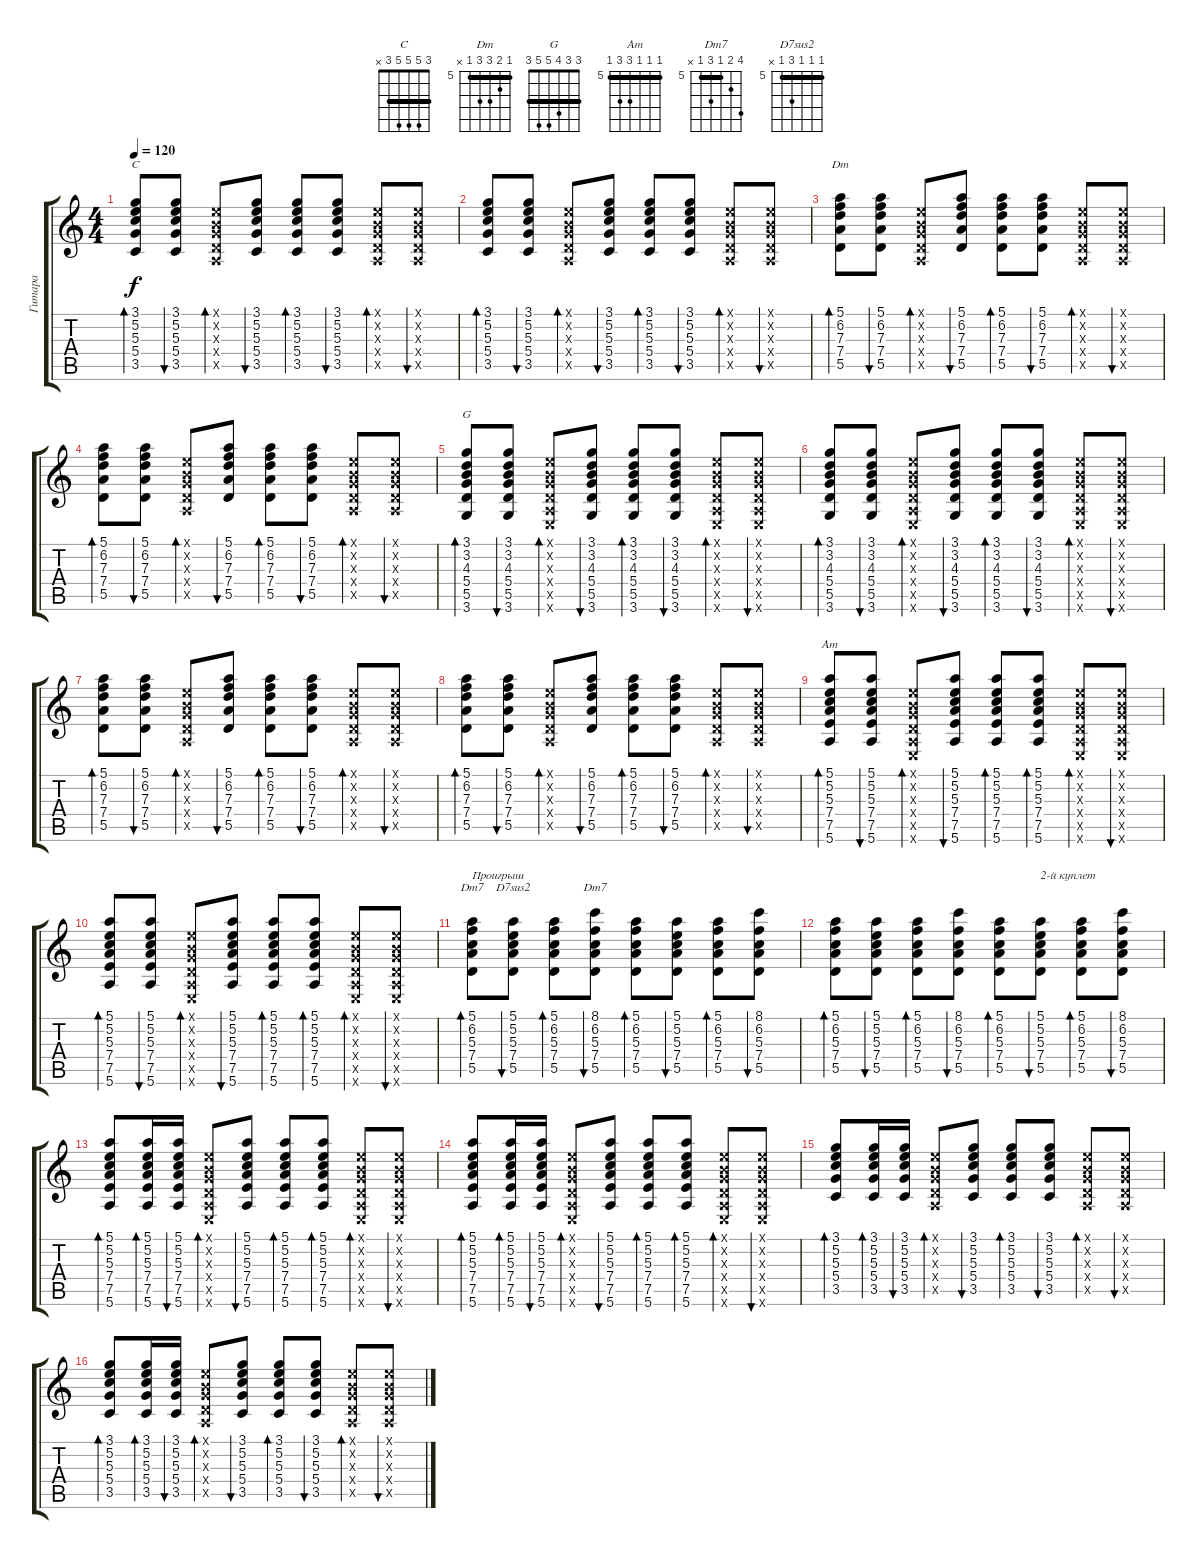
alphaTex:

\track ("Гитара" "Гитара") {instrument acousticguitarsteel}
\staff {score tabs}
\tuning (E4 B3 G3 D3 A2 E2) {hide}
\chord ("C" 3 5 5 5 3 x) {barre 3}
\chord ("Dm" 5 6 7 7 5 x) {firstfret 5 barre 5}
\chord ("G" 3 3 4 5 5 3) {barre 3}
\chord ("Am" 5 5 5 7 7 5) {firstfret 5 barre 5}
\chord ("Dm7" 5 6 5 7 5 x) {firstfret 5 barre 5}
\chord ("D7sus2" 5 5 5 7 5 x) {firstfret 5 barre 5}
\chord ("Dm7" 8 6 5 7 5 x) {firstfret 5 barre 5}
\ts (4 4)
\tempo 120
\clef g2
\ks c
(3.1 5.2 5.3 5.4 3.5).8{bd 60 ch "C" dy f} (3.1 5.2 5.3 5.4 3.5).8{bu 60} (0.1{x} 0.2{x} 0.3{x} 0.4{x} 0.5{x}).8{bd 60} (3.1 5.2 5.3 5.4 3.5).8{bu 60} (3.1 5.2 5.3 5.4 3.5).8{bd 60} (3.1 5.2 5.3 5.4 3.5).8{bu 60} (0.1{x} 0.2{x} 0.3{x} 0.4{x} 0.5{x}).8{bd 60} (0.1{x} 0.2{x} 0.3{x} 0.4{x} 0.5{x}).8{bu 60} |
(3.1 5.2 5.3 5.4 3.5).8{bd 60} (3.1 5.2 5.3 5.4 3.5).8{bu 60} (0.1{x} 0.2{x} 0.3{x} 0.4{x} 0.5{x}).8{bd 60} (3.1 5.2 5.3 5.4 3.5).8{bu 60} (3.1 5.2 5.3 5.4 3.5).8{bd 60} (3.1 5.2 5.3 5.4 3.5).8{bu 60} (0.1{x} 0.2{x} 0.3{x} 0.4{x} 0.5{x}).8{bd 60} (0.1{x} 0.2{x} 0.3{x} 0.4{x} 0.5{x}).8{bu 60} |
(5.1 6.2 7.3 7.4 5.5).8{bd 60 ch "Dm"} (5.1 6.2 7.3 7.4 5.5).8{bu 60} (0.1{x} 0.2{x} 0.3{x} 0.4{x} 0.5{x}).8{bd 60} (5.1 6.2 7.3 7.4 5.5).8{bu 60} (5.1 6.2 7.3 7.4 5.5).8{bd 60} (5.1 6.2 7.3 7.4 5.5).8{bu 60} (0.1{x} 0.2{x} 0.3{x} 0.4{x} 0.5{x}).8{bd 60} (0.1{x} 0.2{x} 0.3{x} 0.4{x} 0.5{x}).8{bu 60} |
(5.1 6.2 7.3 7.4 5.5).8{bd 60} (5.1 6.2 7.3 7.4 5.5).8{bu 60} (0.1{x} 0.2{x} 0.3{x} 0.4{x} 0.5{x}).8{bd 60} (5.1 6.2 7.3 7.4 5.5).8{bu 60} (5.1 6.2 7.3 7.4 5.5).8{bd 60} (5.1 6.2 7.3 7.4 5.5).8{bu 60} (0.1{x} 0.2{x} 0.3{x} 0.4{x} 0.5{x}).8{bd 60} (0.1{x} 0.2{x} 0.3{x} 0.4{x} 0.5{x}).8{bu 60} |
(3.1 3.2 4.3 5.4 5.5 3.6).8{bd 60 ch "G"} (3.1 3.2 4.3 5.4 5.5 3.6).8{bu 60} (0.1{x} 0.2{x} 0.3{x} 0.4{x} 0.5{x} 0.6{x}).8{bd 60} (3.1 3.2 4.3 5.4 5.5 3.6).8{bu 60} (3.1 3.2 4.3 5.4 5.5 3.6).8{bd 60} (3.1 3.2 4.3 5.4 5.5 3.6).8{bu 60} (0.1{x} 0.2{x} 0.3{x} 0.4{x} 0.5{x} 0.6{x}).8{bd 60} (0.1{x} 0.2{x} 0.3{x} 0.4{x} 0.5{x} 0.6{x}).8{bu 60} |
(3.1 3.2 4.3 5.4 5.5 3.6).8{bd 60} (3.1 3.2 4.3 5.4 5.5 3.6).8{bu 60} (0.1{x} 0.2{x} 0.3{x} 0.4{x} 0.5{x} 0.6{x}).8{bd 60} (3.1 3.2 4.3 5.4 5.5 3.6).8{bu 60} (3.1 3.2 4.3 5.4 5.5 3.6).8{bd 60} (3.1 3.2 4.3 5.4 5.5 3.6).8{bu 60} (0.1{x} 0.2{x} 0.3{x} 0.4{x} 0.5{x} 0.6{x}).8{bd 60} (0.1{x} 0.2{x} 0.3{x} 0.4{x} 0.5{x} 0.6{x}).8{bu 60} |
(5.1 6.2 7.3 7.4 5.5).8{bd 60} (5.1 6.2 7.3 7.4 5.5).8{bu 60} (0.1{x} 0.2{x} 0.3{x} 0.4{x} 0.5{x}).8{bd 60} (5.1 6.2 7.3 7.4 5.5).8{bu 60} (5.1 6.2 7.3 7.4 5.5).8{bd 60} (5.1 6.2 7.3 7.4 5.5).8{bu 60} (0.1{x} 0.2{x} 0.3{x} 0.4{x} 0.5{x}).8{bd 60} (0.1{x} 0.2{x} 0.3{x} 0.4{x} 0.5{x}).8{bu 60} |
(5.1 6.2 7.3 7.4 5.5).8{bd 60} (5.1 6.2 7.3 7.4 5.5).8{bu 60} (0.1{x} 0.2{x} 0.3{x} 0.4{x} 0.5{x}).8{bd 60} (5.1 6.2 7.3 7.4 5.5).8{bu 60} (5.1 6.2 7.3 7.4 5.5).8{bd 60} (5.1 6.2 7.3 7.4 5.5).8{bu 60} (0.1{x} 0.2{x} 0.3{x} 0.4{x} 0.5{x}).8{bd 60} (0.1{x} 0.2{x} 0.3{x} 0.4{x} 0.5{x}).8{bu 60} |
(5.1 5.2 5.3 7.4 7.5 5.6).8{bd 60 ch "Am"} (5.1 5.2 5.3 7.4 7.5 5.6).8{bu 60} (0.1{x} 0.2{x} 0.3{x} 0.4{x} 0.5{x} 0.6{x}).8{bd 60} (5.1 5.2 5.3 7.4 7.5 5.6).8{bu 60} (5.1 5.2 5.3 7.4 7.5 5.6).8{bd 60} (5.1 5.2 5.3 7.4 7.5 5.6).8{bd 60} (0.1{x} 0.2{x} 0.3{x} 0.4{x} 0.5{x} 0.6{x}).8{bd 60} (0.1{x} 0.2{x} 0.3{x} 0.4{x} 0.5{x} 0.6{x}).8{bu 60} |
(5.1 5.2 5.3 7.4 7.5 5.6).8{bd 60} (5.1 5.2 5.3 7.4 7.5 5.6).8{bu 60} (0.1{x} 0.2{x} 0.3{x} 0.4{x} 0.5{x} 0.6{x}).8{bd 60} (5.1 5.2 5.3 7.4 7.5 5.6).8{bu 60} (5.1 5.2 5.3 7.4 7.5 5.6).8{bd 60} (5.1 5.2 5.3 7.4 7.5 5.6).8{bd 60} (0.1{x} 0.2{x} 0.3{x} 0.4{x} 0.5{x} 0.6{x}).8{bd 60} (0.1{x} 0.2{x} 0.3{x} 0.4{x} 0.5{x} 0.6{x}).8{bu 60} |
(5.1 6.2 5.3 7.4 5.5).8{bd 60 ch "Dm7" txt "Проигрыш"} (5.1 5.2 5.3 7.4 5.5).8{bu 60 ch "D7sus2"} (5.1 6.2 5.3 7.4 5.5).8{bd 60} (8.1 6.2 5.3 7.4 5.5).8{bu 60 ch "Dm7"} (5.1 6.2 5.3 7.4 5.5).8{bd 60} (5.1 5.2 5.3 7.4 5.5).8{bu 60} (5.1 6.2 5.3 7.4 5.5).8{bd 60} (8.1 6.2 5.3 7.4 5.5).8{bu 60} |
(5.1 6.2 5.3 7.4 5.5).8{bd 60} (5.1 5.2 5.3 7.4 5.5).8{bu 60} (5.1 6.2 5.3 7.4 5.5).8{bd 60} (8.1 6.2 5.3 7.4 5.5).8{bu 60} (5.1 6.2 5.3 7.4 5.5).8{bd 60} (5.1 5.2 5.3 7.4 5.5).8{bu 60 txt "2-й куплет"} (5.1 6.2 5.3 7.4 5.5).8{bd 60} (8.1 6.2 5.3 7.4 5.5).8{bu 60} |
(5.1 5.2 5.3 7.4 7.5 5.6).8{bd 60} (5.1 5.2 5.3 7.4 7.5 5.6).16{bd 60} (5.1 5.2 5.3 7.4 7.5 5.6).16{bu 60} (0.1{x} 0.2{x} 0.3{x} 0.4{x} 0.5{x} 0.6{x}).8{bd 60} (5.1 5.2 5.3 7.4 7.5 5.6).8{bu 60} (5.1 5.2 5.3 7.4 7.5 5.6).8{bd 60} (5.1 5.2 5.3 7.4 7.5 5.6).8{bd 60} (0.1{x} 0.2{x} 0.3{x} 0.4{x} 0.5{x} 0.6{x}).8{bd 60} (0.1{x} 0.2{x} 0.3{x} 0.4{x} 0.5{x} 0.6{x}).8{bu 60} |
(5.1 5.2 5.3 7.4 7.5 5.6).8{bd 60} (5.1 5.2 5.3 7.4 7.5 5.6).16{bd 60} (5.1 5.2 5.3 7.4 7.5 5.6).16{bu 60} (0.1{x} 0.2{x} 0.3{x} 0.4{x} 0.5{x} 0.6{x}).8{bd 60} (5.1 5.2 5.3 7.4 7.5 5.6).8{bu 60} (5.1 5.2 5.3 7.4 7.5 5.6).8{bd 60} (5.1 5.2 5.3 7.4 7.5 5.6).8{bd 60} (0.1{x} 0.2{x} 0.3{x} 0.4{x} 0.5{x} 0.6{x}).8{bd 60} (0.1{x} 0.2{x} 0.3{x} 0.4{x} 0.5{x} 0.6{x}).8{bu 60} |
(3.1 5.2 5.3 5.4 3.5).8{bd 60} (3.1 5.2 5.3 5.4 3.5).16{bd 60} (3.1 5.2 5.3 5.4 3.5).16{bu 60} (0.1{x} 0.2{x} 0.3{x} 0.4{x} 0.5{x}).8{bd 60} (3.1 5.2 5.3 5.4 3.5).8{bu 60} (3.1 5.2 5.3 5.4 3.5).8{bd 60} (3.1 5.2 5.3 5.4 3.5).8{bu 60} (0.1{x} 0.2{x} 0.3{x} 0.4{x} 0.5{x}).8{bd 60} (0.1{x} 0.2{x} 0.3{x} 0.4{x} 0.5{x}).8{bu 60} |
(3.1 5.2 5.3 5.4 3.5).8{bd 60} (3.1 5.2 5.3 5.4 3.5).16{bd 60} (3.1 5.2 5.3 5.4 3.5).16{bu 60} (0.1{x} 0.2{x} 0.3{x} 0.4{x} 0.5{x}).8{bd 60} (3.1 5.2 5.3 5.4 3.5).8{bu 60} (3.1 5.2 5.3 5.4 3.5).8{bd 60} (3.1 5.2 5.3 5.4 3.5).8{bu 60} (0.1{x} 0.2{x} 0.3{x} 0.4{x} 0.5{x}).8{bd 60} (0.1{x} 0.2{x} 0.3{x} 0.4{x} 0.5{x}).8{bu 60}
